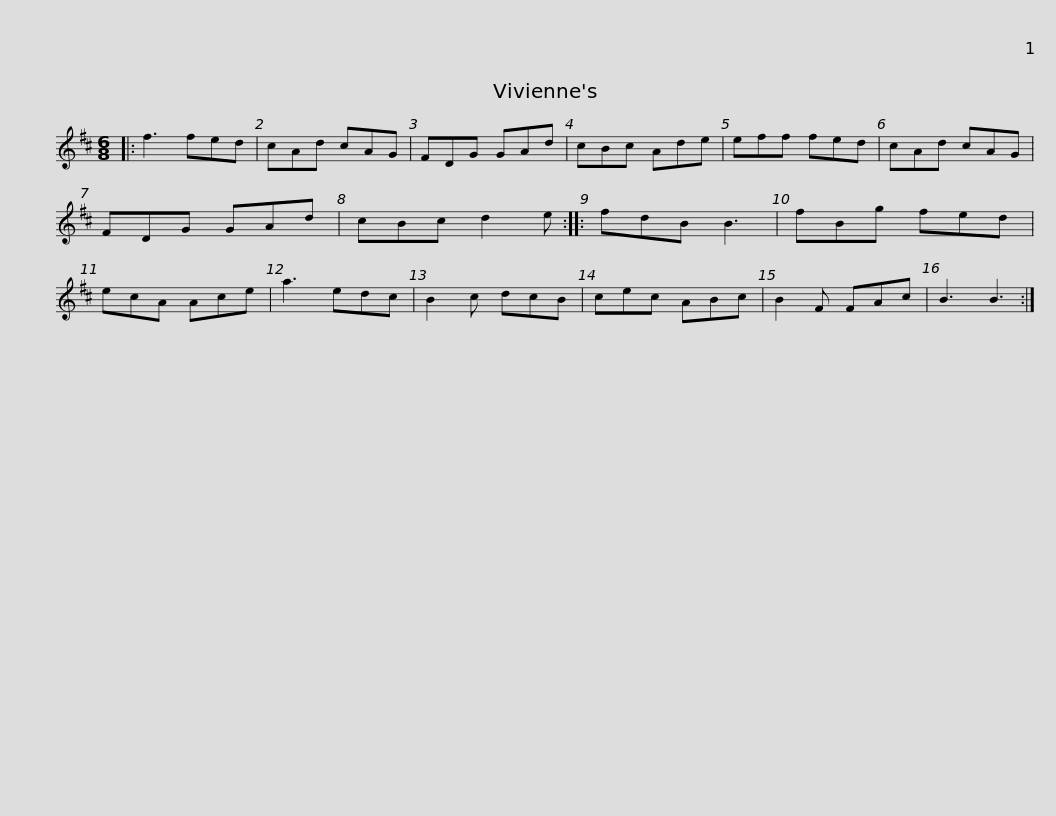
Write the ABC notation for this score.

X:1
L:1/8
M:6/8
I:linebreak $
K:D
V:1 treble
V:1
|: f3 fed | cAd cAG | FDG GAd | cBc Ade | eff fed | %5
 cAd cAG | FDG GAd |$ cBc d2 e :: fdB B3 | fBg fed | %10
 ecA Ace | a3 edc | B2 c dcB | cec ABc | B2 F FAc |$ %15
 B3 B3 :| %16
